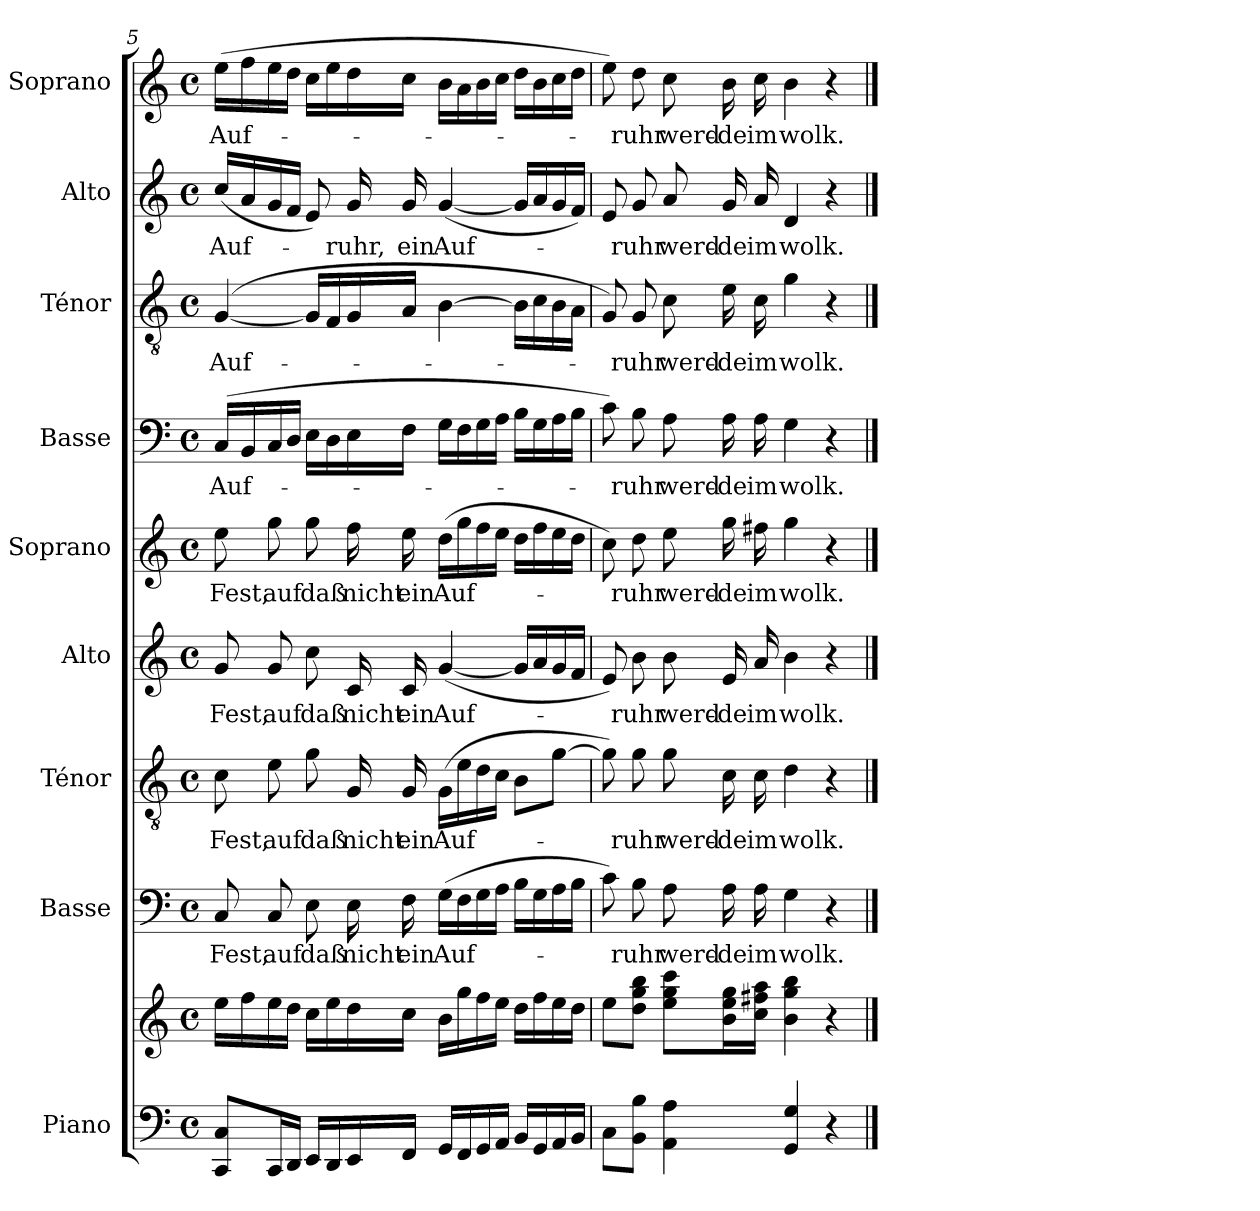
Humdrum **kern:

**kern	**kern	**kern	**text	**kern	**text	**kern	**text	**kern	**text	**kern	**text	**kern	**text	**kern	**text	**kern	**text
*part9	*part9	*part8	*part8	*part7	*part7	*part6	*part6	*part5	*part5	*part4	*part4	*part3	*part3	*part2	*part2	*part1	*part1
*staff10	*staff9	*staff8	*staff8	*staff7	*staff7	*staff6	*staff6	*staff5	*staff5	*staff4	*staff4	*staff3	*staff3	*staff2	*staff2	*staff1	*staff1
*I"Piano	*	*I"Basse	*	*I"Ténor	*	*I"Alto	*	*I"Soprano	*	*I"Basse	*	*I"Ténor	*	*I"Alto	*	*I"Soprano	*
*I'Pia.	*	*I'B.	*	*I'T.	*	*I'A.	*	*I'S.	*	*I'B.	*	*I'T.	*	*I'A.	*	*I'S.	*
*clefF4	*clefG2	*clefF4	*	*clefGv2	*	*clefG2	*	*clefG2	*	*clefF4	*	*clefGv2	*	*clefG2	*	*clefG2	*
*k[]	*k[]	*k[]	*	*k[]	*	*k[]	*	*k[]	*	*k[]	*	*k[]	*	*k[]	*	*k[]	*
*M4/4	*M4/4	*M4/4	*	*M4/4	*	*M4/4	*	*M4/4	*	*M4/4	*	*M4/4	*	*M4/4	*	*M4/4	*
*met(c)	*met(c)	*met(c)	*	*met(c)	*	*met(c)	*	*met(c)	*	*met(c)	*	*met(c)	*	*met(c)	*	*met(c)	*
=5	=5	=5	=5	=5	=5	=5	=5	=5	=5	=5	=5	=5	=5	=5	=5	=5	=5
8CC/ 8C/L	16ee\LL	8C!/	Fest,	8c!\	Fest,	8g!/	Fest,	8ee!\	Fest,	(16C!/LL	Auf-	([4G!/	Auf-	(16cc!/LL	Auf-	(16ee!\LL	Auf-
.	16ff\	.	.	.	.	.	.	.	.	16BB!/	.	.	.	16a!/	.	16ff!\	.
16CC/L	16ee\	8C!/	auf	8e!\	auf	8g!/	auf	8gg!\	auf	16C!/	.	.	.	16g!/	.	16ee!\	.
16DD/JJ	16dd\JJ	.	.	.	.	.	.	.	.	16D!/JJ	.	.	.	16f!/JJ	.	16dd!\JJ	.
16EE/LL	16cc\LL	8E!\	daß	8g!\	daß	8cc!\	daß	8gg!\	daß	16E!\LL	.	16G!/LL]	.	8e!/)	.	16cc!\LL	.
16DD/	16ee\	.	.	.	.	.	.	.	.	16D!\	.	16F!/	.	.	.	16ee!\	.
16EE/	16dd\	16E!\	nicht	16G!/	nicht	16c!/	nicht	16ff!\	nicht	16E!\	.	16G!/	.	16g!/	-ruhr,	16dd!\	.
16FF/JJ	16cc\JJ	16F!\	ein	16G!/	ein	16c!/	ein	16ee!\	ein	16F!\JJ	.	16A!/JJ	.	16g!/	ein	16cc!\JJ	.
16GG/LL	16b\LL	(16G!\LL	Auf-	(16G!\LL	Auf-	([4g!/	Auf-	(16dd!\LL	Auf-	16G!\LL	.	[4B!\	.	(>[4g!/	Auf-	16b!\LL	.
16FF/	16gg\	16F!\	.	16e!\	.	.	.	16gg!\	.	16F!\	.	.	.	.	.	16a!\	.
16GG/	16ff\	16G!\	.	16d!\	.	.	.	16ff!\	.	16G!\	.	.	.	.	.	16b!\	.
16AA/JJ	16ee\JJ	16A!\JJ	.	16c!\JJ	.	.	.	16ee!\JJ	.	16A!\JJ	.	.	.	.	.	16cc!\JJ	.
16BB/LL	16dd\LL	16B!\LL	.	8B!\L	.	16g!/LL]	.	16dd!\LL	.	16B!\LL	.	16B!\LL]	.	16g!/LL]	.	16dd!\LL	.
16GG/	16ff\	16G!\	.	.	.	16a!/	.	16ff!\	.	16G!\	.	16c!\	.	16a!/	.	16b!\	.
16AA/	16ee\	16A!\	.	[8g!\J	.	16g!/	.	16ee!\	.	16A!\	.	16B!\	.	16g!/	.	16cc!\	.
16BB/JJ	16dd\JJ	16B!\JJ	.	.	.	16f!/JJ	.	16dd!\JJ	.	16B!\JJ	.	16A!\JJ	.	16f!/JJ)	.	16dd!\JJ	.
=6	=6	=6	=6	=6	=6	=6	=6	=6	=6	=6	=6	=6	=6	=6	=6	=6	=6
8C\L	8ee\L	8c!\)	.	8g!\])	.	8e!/)	.	8cc!\)	.	8c!\)	.	8G!/)	.	8e!/	.	8ee!\)	.
8BB\ 8B\J	8dd\ 8gg\ 8bb\J	8B!\	ruhr	8g!\	ruhr	8b!\	ruhr	8dd!\	ruhr	8B!\	ruhr	8G!/	-ruhr	8g!/	-ruhr	8dd!\	-ruhr
4AA\ 4A\	8ee\ 8gg\ 8ccc\L	8A!\	werd-	8g!\	werd-	8b!\	werd-	8ee!\	werd-	8A!\	werd-	8c!\	werd-	8a!/	werd-	8cc!\	werd-
.	16b\ 16ee\ 16gg\L	16A!\	-de	16c!\	-de	16e!/	-de	16gg!\	-de	16A!\	-de	16e!\	-de	16g!/	-de	16b!\	-de
.	16cc\ 16ff#X\ 16aa\JJ	16A!\	im	16c!\	im	16a!/	im	16ff#X!\	im	16A!\	im	16c!\	im	16a!/	im	16cc!\	im
4GG/ 4G/	4b\ 4gg\ 4bb\	4G!\	wolk.	4d!\	wolk.	4b!\	wolk.	4gg!\	wolk.	4G!\	wolk.	4g!\	wolk.	4d!/	wolk.	4b!\	wolk.
4r	4r	4r	.	4r	.	4r	.	4r	.	4r	.	4r	.	4r	.	4r	.
==	==	==	==	==	==	==	==	==	==	==	==	==	==	==	==	==	==
*-	*-	*-	*-	*-	*-	*-	*-	*-	*-	*-	*-	*-	*-	*-	*-	*-	*-
